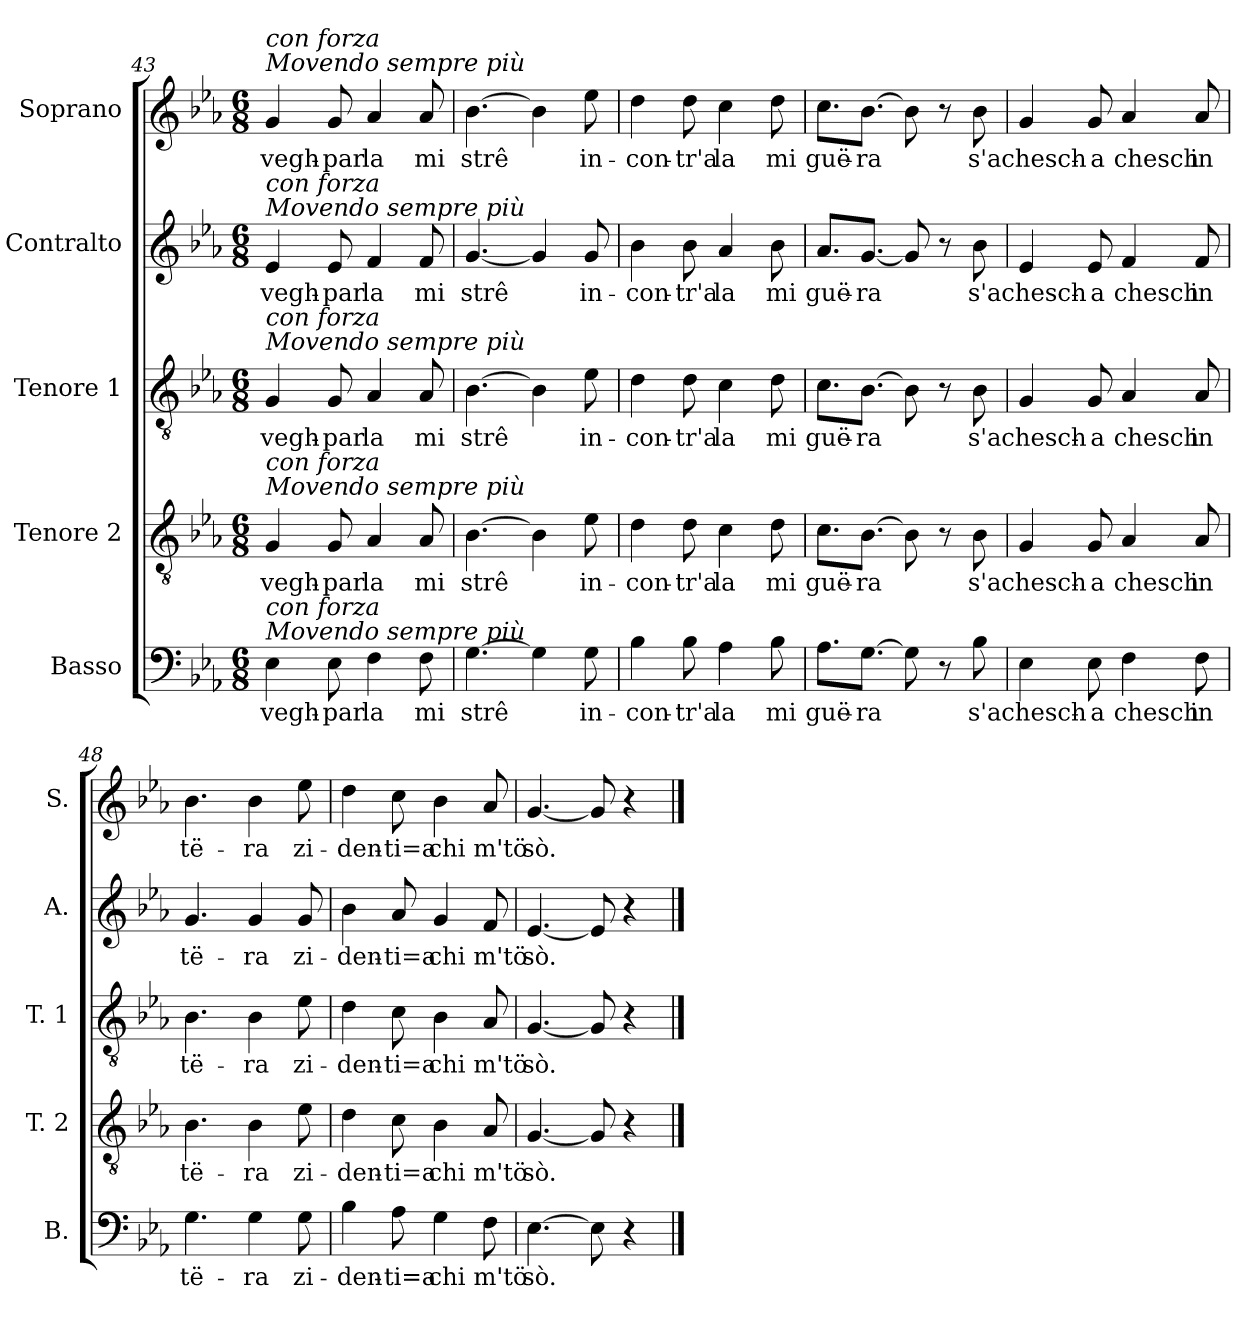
**kern	**text	**kern	**text	**kern	**text	**kern	**text	**kern	**text
*part5	*part5	*part4	*part4	*part3	*part3	*part2	*part2	*part1	*part1
*staff5	*staff5	*staff4	*staff4	*staff3	*staff3	*staff2	*staff2	*staff1	*staff1
*I"Basso	*	*I"Tenore 2	*	*I"Tenore 1	*	*I"Contralto	*	*I"Soprano	*
*I'B.	*	*I'T. 2	*	*I'T. 1	*	*I'A.	*	*I'S.	*
*clefF4	*	*clefGv2	*	*clefGv2	*	*clefG2	*	*clefG2	*
*k[b-e-a-]	*	*k[b-e-a-]	*	*k[b-e-a-]	*	*k[b-e-a-]	*	*k[b-e-a-]	*
*M6/8	*	*M6/8	*	*M6/8	*	*M6/8	*	*M6/8	*
*MM120	*	*MM120	*	*MM120	*	*MM120	*	*MM120	*
=43	=43	=43	=43	=43	=43	=43	=43	=43	=43
!	!	!	!	!	!	!	!	!LO:TX:a:i:t=Movendo sempre più	!
!	!	!	!	!	!	!	!	!LO:TX:a:i:t=con forza	!
!	!	!	!	!	!	!LO:TX:a:i:t=Movendo sempre più	!	!	!
!	!	!	!	!	!	!LO:TX:a:i:t=con forza	!	!	!
!	!	!	!	!LO:TX:a:i:t=Movendo sempre più	!	!	!	!	!
!	!	!	!	!LO:TX:a:i:t=con forza	!	!	!	!	!
!	!	!LO:TX:a:i:t=Movendo sempre più	!	!	!	!	!	!	!
!	!	!LO:TX:a:i:t=con forza	!	!	!	!	!	!	!
!LO:TX:a:i:t=Movendo sempre più	!	!	!	!	!	!	!	!	!
!LO:TX:a:i:t=con forza	!	!	!	!	!	!	!	!	!
!	!LO:LY:b	!	!LO:LY:b	!	!LO:LY:b	!	!LO:LY:b	!	!LO:LY:b
4E-\	vegh-	4G/	vegh-	4G/	vegh-	4e-/	vegh-	4g/	vegh-
!	!LO:LY:b	!	!LO:LY:b	!	!LO:LY:b	!	!LO:LY:b	!	!LO:LY:b
8E-\	-par	8G/	-par	8G/	-par	8e-/	-par	8g/	-par
!	!LO:LY:b	!	!LO:LY:b	!	!LO:LY:b	!	!LO:LY:b	!	!LO:LY:b
4F\	la	4A-/	la	4A-/	la	4f/	la	4a-/	la
!	!LO:LY:b	!	!LO:LY:b	!	!LO:LY:b	!	!LO:LY:b	!	!LO:LY:b
8F\	mi	8A-/	mi	8A-/	mi	8f/	mi	8a-/	mi
=44	=44	=44	=44	=44	=44	=44	=44	=44	=44
!	!LO:LY:b	!	!LO:LY:b	!	!LO:LY:b	!	!LO:LY:b	!	!LO:LY:b
[4.G\	strê	[4.B-\	strê	[4.B-\	strê	[4.g/	strê	[4.b-\	strê
4G\]	.	4B-\]	.	4B-\]	.	4g/]	.	4b-\]	.
!	!LO:LY:b	!	!LO:LY:b	!	!LO:LY:b	!	!LO:LY:b	!	!LO:LY:b
8G\	in-	8e-\	in-	8e-\	in-	8g/	in-	8ee-\	in-
!!LO:LB:g=z
=45	=45	=45	=45	=45	=45	=45	=45	=45	=45
!	!LO:LY:b	!	!LO:LY:b	!	!LO:LY:b	!	!LO:LY:b	!	!LO:LY:b
4B-\	-con-	4d\	-con-	4d\	-con-	4b-\	-con-	4dd\	-con-
!	!LO:LY:b	!	!LO:LY:b	!	!LO:LY:b	!	!LO:LY:b	!	!LO:LY:b
8B-\	-tr'a	8d\	-tr'a	8d\	-tr'a	8b-\	-tr'a	8dd\	-tr'a
!	!LO:LY:b	!	!LO:LY:b	!	!LO:LY:b	!	!LO:LY:b	!	!LO:LY:b
4A-\	la	4c\	la	4c\	la	4a-/	la	4cc\	la
!	!LO:LY:b	!	!LO:LY:b	!	!LO:LY:b	!	!LO:LY:b	!	!LO:LY:b
8B-\	mi	8d\	mi	8d\	mi	8b-\	mi	8dd\	mi
=46	=46	=46	=46	=46	=46	=46	=46	=46	=46
!	!LO:LY:b	!	!LO:LY:b	!	!LO:LY:b	!	!LO:LY:b	!	!LO:LY:b
8.A-\L	guë-	8.c\L	guë-	8.c\L	guë-	8.a-/L	guë-	8.cc\L	guë-
!	!LO:LY:b	!	!LO:LY:b	!	!LO:LY:b	!	!LO:LY:b	!	!LO:LY:b
[8.G\J	-ra	[8.B-\J	-ra	[8.B-\J	-ra	[8.g/J	-ra	[8.b-\J	-ra
8G\]	.	8B-\]	.	8B-\]	.	8g/]	.	8b-\]	.
8r	.	8r	.	8r	.	8r	.	8r	.
!	!LO:LY:b	!	!LO:LY:b	!	!LO:LY:b	!	!LO:LY:b	!	!LO:LY:b
8B-\	s'a	8B-\	s'a	8B-\	s'a	8b-\	s'a	8b-\	s'a
=47	=47	=47	=47	=47	=47	=47	=47	=47	=47
!	!LO:LY:b	!	!LO:LY:b	!	!LO:LY:b	!	!LO:LY:b	!	!LO:LY:b
4E-\	chesch-	4G/	chesch-	4G/	chesch-	4e-/	chesch-	4g/	chesch-
!	!LO:LY:b	!	!LO:LY:b	!	!LO:LY:b	!	!LO:LY:b	!	!LO:LY:b
8E-\	a	8G/	a	8G/	a	8e-/	a	8g/	a
!	!LO:LY:b	!	!LO:LY:b	!	!LO:LY:b	!	!LO:LY:b	!	!LO:LY:b
4F\	chesch	4A-/	chesch	4A-/	chesch	4f/	chesch	4a-/	chesch
!	!LO:LY:b	!	!LO:LY:b	!	!LO:LY:b	!	!LO:LY:b	!	!LO:LY:b
8F\	in	8A-/	in	8A-/	in	8f/	in	8a-/	in
=48	=48	=48	=48	=48	=48	=48	=48	=48	=48
!	!LO:LY:b	!	!LO:LY:b	!	!LO:LY:b	!	!LO:LY:b	!	!LO:LY:b
4.G\	të-	4.B-\	të-	4.B-\	të-	4.g/	të-	4.b-\	të-
!	!LO:LY:b	!	!LO:LY:b	!	!LO:LY:b	!	!LO:LY:b	!	!LO:LY:b
4G\	-ra	4B-\	-ra	4B-\	-ra	4g/	-ra	4b-\	-ra
!	!LO:LY:b	!	!LO:LY:b	!	!LO:LY:b	!	!LO:LY:b	!	!LO:LY:b
8G\	zi-	8e-\	zi-	8e-\	zi-	8g/	zi-	8ee-\	zi-
=49	=49	=49	=49	=49	=49	=49	=49	=49	=49
!	!LO:LY:b	!	!LO:LY:b	!	!LO:LY:b	!	!LO:LY:b	!	!LO:LY:b
4B-\	-den-	4d\	-den-	4d\	-den-	4b-\	-den-	4dd\	-den-
!	!LO:LY:b	!	!LO:LY:b	!	!LO:LY:b	!	!LO:LY:b	!	!LO:LY:b
8A-\	-ti=a	8c\	-ti=a	8c\	-ti=a	8a-/	-ti=a	8cc\	-ti=a
!	!LO:LY:b	!	!LO:LY:b	!	!LO:LY:b	!	!LO:LY:b	!	!LO:LY:b
4G\	chi	4B-\	chi	4B-\	chi	4g/	chi	4b-\	chi
!	!LO:LY:b	!	!LO:LY:b	!	!LO:LY:b	!	!LO:LY:b	!	!LO:LY:b
8F\	m'tö	8A-/	m'tö	8A-/	m'tö	8f/	m'tö	8a-/	m'tö
=50	=50	=50	=50	=50	=50	=50	=50	=50	=50
!	!LO:LY:b	!	!LO:LY:b	!	!LO:LY:b	!	!LO:LY:b	!	!LO:LY:b
[4.E-\	sò.	[4.G/	sò.	[4.G/	sò.	[4.e-/	sò.	[4.g/	sò.
8E-\]	.	8G/]	.	8G/]	.	8e-/]	.	8g/]	.
4r	.	4r	.	4r	.	4r	.	4r	.
==	==	==	==	==	==	==	==	==	==
*-	*-	*-	*-	*-	*-	*-	*-	*-	*-
